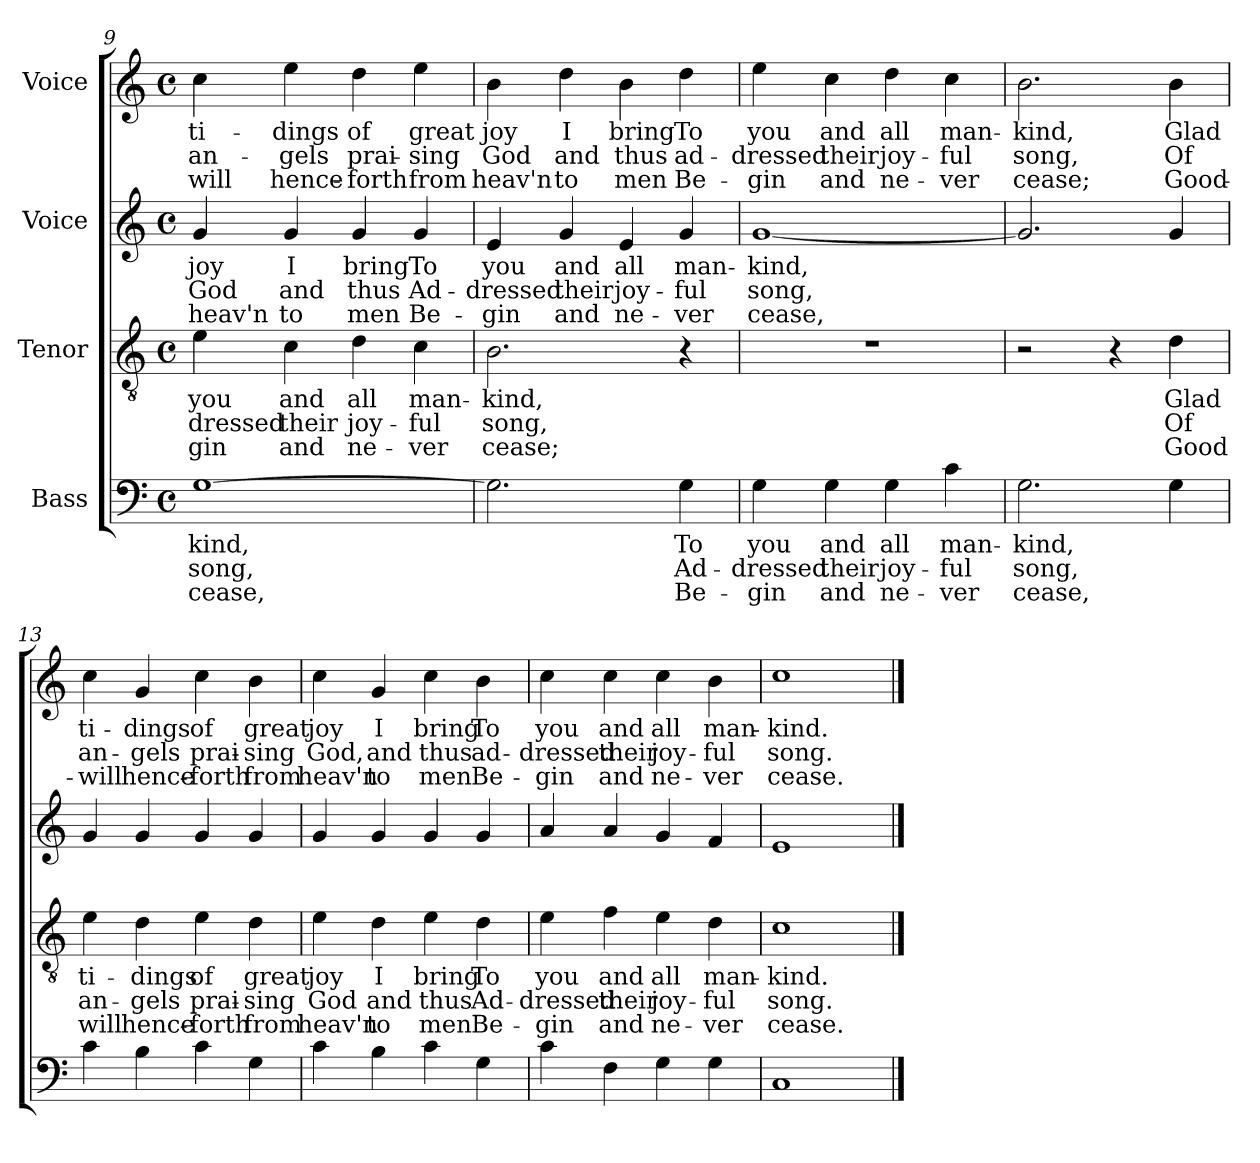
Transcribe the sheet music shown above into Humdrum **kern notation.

**kern	**text	**text	**text	**kern	**text	**text	**text	**kern	**text	**text	**text	**kern	**text	**text	**text
*part4	*part4	*part4	*part4	*part3	*part3	*part3	*part3	*part2	*part2	*part2	*part2	*part1	*part1	*part1	*part1
*staff4	*staff4	*staff4	*staff4	*staff3	*staff3	*staff3	*staff3	*staff2	*staff2	*staff2	*staff2	*staff1	*staff1	*staff1	*staff1
*I"Bass	*	*	*	*I"Tenor	*	*	*	*I"Voice	*	*	*	*I"Voice	*	*	*
*clefF4	*	*	*	*clefGv2	*	*	*	*clefG2	*	*	*	*clefG2	*	*	*
*k[]	*	*	*	*k[]	*	*	*	*k[]	*	*	*	*k[]	*	*	*
*M4/4	*	*	*	*M4/4	*	*	*	*M4/4	*	*	*	*M4/4	*	*	*
*met(c)	*	*	*	*met(c)	*	*	*	*met(c)	*	*	*	*met(c)	*	*	*
=9	=9	=9	=9	=9	=9	=9	=9	=9	=9	=9	=9	=9	=9	=9	=9
[1G	-kind,	song,	cease,	4e\	you	-dressed	-gin	4g/	joy	God	heav'n	4cc\	ti-	an-	will
.	.	.	.	4c\	and	their	and	4g/	I	and	to	4ee\	-dings	-gels	hence-
.	.	.	.	4d\	all	joy-	ne-	4g/	bring	thus	men	4dd\	of	prai-	-forth
.	.	.	.	4c\	man-	-ful	-ver	4g/	To	Ad-	Be-	4ee\	great	-sing	from
=10	=10	=10	=10	=10	=10	=10	=10	=10	=10	=10	=10	=10	=10	=10	=10
2.G\]	.	.	.	2.B\	-kind,	song,	cease;	4e/	you	-dressed	-gin	4b\	joy	God	heav'n
.	.	.	.	.	.	.	.	4g/	and	their	and	4dd\	I	and	to
.	.	.	.	.	.	.	.	4e/	all	joy-	ne-	4b\	bring	thus	men
4G\	To	Ad-	Be-	4r	.	.	.	4g/	man-	-ful	-ver	4dd\	To	ad-	Be-
=11	=11	=11	=11	=11	=11	=11	=11	=11	=11	=11	=11	=11	=11	=11	=11
4G\	you	-dressed	-gin	1r	.	.	.	[1g	-kind,	song,	cease,	4ee\	you	-dressed	-gin
4G\	and	their	and	.	.	.	.	.	.	.	.	4cc\	and	their	and
4G\	all	joy-	ne-	.	.	.	.	.	.	.	.	4dd\	all	joy-	ne-
4c\	man-	-ful	-ver	.	.	.	.	.	.	.	.	4cc\	man-	-ful	-ver
=12	=12	=12	=12	=12	=12	=12	=12	=12	=12	=12	=12	=12	=12	=12	=12
2.G\	-kind,	song,	cease,	2r	.	.	.	2.g/]	.	.	.	2.b\	-kind,	song,	cease;
.	.	.	.	4r	.	.	.	.	.	.	.	.	.	.	.
4G\	.	.	.	4d\	Glad	Of	Good	4g/	.	.	.	4b\	Glad	Of	Good-
=13	=13	=13	=13	=13	=13	=13	=13	=13	=13	=13	=13	=13	=13	=13	=13
4c\	.	.	.	4e\	ti-	an-	will	4g/	.	.	.	4cc\	ti-	an-	-will
4B\	.	.	.	4d\	-dings	-gels	hence-	4g/	.	.	.	4g/	-dings	-gels	hence-
4c\	.	.	.	4e\	of	prai-	-forth	4g/	.	.	.	4cc\	of	prai-	-forth
4G\	.	.	.	4d\	great	-sing	from	4g/	.	.	.	4b\	great	-sing	from
=14	=14	=14	=14	=14	=14	=14	=14	=14	=14	=14	=14	=14	=14	=14	=14
4c\	.	.	.	4e\	joy	God	heav'n	4g/	.	.	.	4cc\	joy	God,	heav'n
4B\	.	.	.	4d\	I	and	to	4g/	.	.	.	4g/	I	and	to
4c\	.	.	.	4e\	bring	thus	men	4g/	.	.	.	4cc\	bring	thus	men
4G\	.	.	.	4d\	To	Ad-	Be-	4g/	.	.	.	4b\	To	ad-	Be-
!!LO:LB:g=z
=15	=15	=15	=15	=15	=15	=15	=15	=15	=15	=15	=15	=15	=15	=15	=15
4c\	.	.	.	4e\	you	-dressed	-gin	4a/	.	.	.	4cc\	you	-dressed	-gin
4F\	.	.	.	4f\	and	their	and	4a/	.	.	.	4cc\	and	their	and
4G\	.	.	.	4e\	all	joy-	ne-	4g/	.	.	.	4cc\	all	joy-	ne-
4G\	.	.	.	4d\	man-	-ful	-ver	4f/	.	.	.	4b\	man-	-ful	-ver
=16	=16	=16	=16	=16	=16	=16	=16	=16	=16	=16	=16	=16	=16	=16	=16
1C	.	.	.	1c	-kind.	song.	cease.	1e	.	.	.	1cc	-kind.	song.	cease.
==	==	==	==	==	==	==	==	==	==	==	==	==	==	==	==
*-	*-	*-	*-	*-	*-	*-	*-	*-	*-	*-	*-	*-	*-	*-	*-
